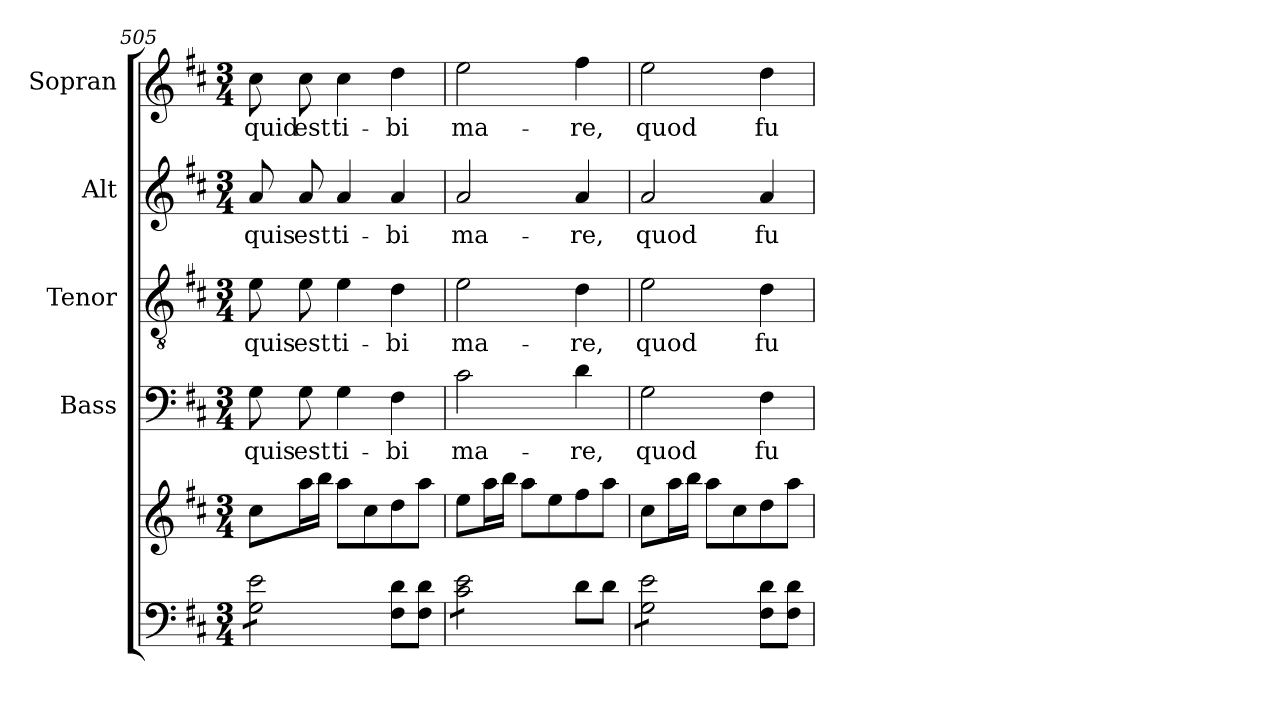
**kern	**kern	**kern	**text	**kern	**text	**kern	**text	**kern	**text
*part5	*part5	*part4	*part4	*part3	*part3	*part2	*part2	*part1	*part1
*staff6	*staff5	*staff4	*staff4	*staff3	*staff3	*staff2	*staff2	*staff1	*staff1
*	*	*I"Bass	*	*I"Tenor	*	*I"Alt	*	*I"Sopran	*
*	*	*I'B.	*	*I'T.	*	*I'A.	*	*I'S.	*
!!LO:PB:g=z
*clefF4	*clefG2	*clefF4	*	*clefGv2	*	*clefG2	*	*clefG2	*
*k[f#c#]	*k[f#c#]	*k[f#c#]	*	*k[f#c#]	*	*k[f#c#]	*	*k[f#c#]	*
*D:	*D:	*D:	*	*D:	*	*D:	*	*D:	*
*M3/4	*M3/4	*M3/4	*	*M3/4	*	*M3/4	*	*M3/4	*
=505	=505	=505	=505	=505	=505	=505	=505	=505	=505
!	!	!	!LO:LY:b	!	!LO:LY:b	!	!LO:LY:b	!	!LO:LY:b
*tremolo	*	*	*	*	*	*	*	*	*
8G\ 8e\L	8cc#\L	8G\	quis	8e\	quis	8a/	quis	8cc#\	quid
!	!	!	!LO:LY:b	!	!LO:LY:b	!	!LO:LY:b	!	!LO:LY:b
8G\ 8e\	16aa\L	8G\	est	8e\	est	8a/	est	8cc#\	est
.	16bb\JJ	.	.	.	.	.	.	.	.
!	!	!	!LO:LY:b	!	!LO:LY:b	!	!LO:LY:b	!	!LO:LY:b
8G\ 8e\	8aa\L	4G\	ti-	4e\	ti-	4a/	ti-	4cc#\	ti-
8G\ 8e\J	8cc#\	.	.	.	.	.	.	.	.
*Xtremolo	*	*	*	*	*	*	*	*	*
!	!	!	!LO:LY:b	!	!LO:LY:b	!	!LO:LY:b	!	!LO:LY:b
8F#\ 8d\L	8dd\	4F#\	-bi	4d\	-bi	4a/	-bi	4dd\	-bi
8F#\ 8d\J	8aa\J	.	.	.	.	.	.	.	.
=506	=506	=506	=506	=506	=506	=506	=506	=506	=506
!	!	!	!LO:LY:b	!	!LO:LY:b	!	!LO:LY:b	!	!LO:LY:b
*tremolo	*	*	*	*	*	*	*	*	*
8c#\ 8e\L	8ee\L	2c#\	ma-	2e\	ma-	2a/	ma-	2ee\	ma-
8c#\ 8e\	16aa\L	.	.	.	.	.	.	.	.
.	16bb\JJ	.	.	.	.	.	.	.	.
8c#\ 8e\	8aa\L	.	.	.	.	.	.	.	.
8c#\ 8e\J	8ee\	.	.	.	.	.	.	.	.
*Xtremolo	*	*	*	*	*	*	*	*	*
!	!	!	!LO:LY:b	!	!LO:LY:b	!	!LO:LY:b	!	!LO:LY:b
8d\L	8ff#\	4d\	-re,	4d\	-re,	4a/	-re,	4ff#\	-re,
8d\J	8aa\J	.	.	.	.	.	.	.	.
=507	=507	=507	=507	=507	=507	=507	=507	=507	=507
!	!	!	!LO:LY:b	!	!LO:LY:b	!	!LO:LY:b	!	!LO:LY:b
*tremolo	*	*	*	*	*	*	*	*	*
8G\ 8e\L	8cc#\L	2G\	quod	2e\	quod	2a/	quod	2ee\	quod
8G\ 8e\	16aa\L	.	.	.	.	.	.	.	.
.	16bb\JJ	.	.	.	.	.	.	.	.
8G\ 8e\	8aa\L	.	.	.	.	.	.	.	.
8G\ 8e\J	8cc#\	.	.	.	.	.	.	.	.
*Xtremolo	*	*	*	*	*	*	*	*	*
!	!	!	!LO:LY:b	!	!LO:LY:b	!	!LO:LY:b	!	!LO:LY:b
8F#\ 8d\L	8dd\	4F#\	fu-	4d\	fu-	4a/	fu-	4dd\	fu-
8F#\ 8d\J	8aa\J	.	.	.	.	.	.	.	.
=	=	=	=	=	=	=	=	=	=
*-	*-	*-	*-	*-	*-	*-	*-	*-	*-
